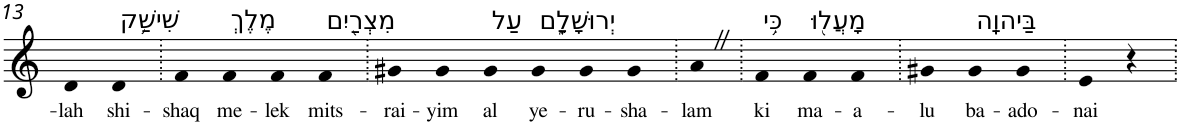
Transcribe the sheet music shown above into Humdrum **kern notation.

**kern	**text
*part1	*part1
*staff1	*staff1
*I"Piano	*
*I'Pno	*
!!LO:PB:g=z
*clefG2	*
*k[]	*
=13	=13
!	!LO:LY:b
4d	-lah
!LO:TX:a:t=שִׁישַׁ֥ק	!
!	!LO:LY:b
4d	shi-
=14.	=14.
!	!LO:LY:b
4f	-shaq
!LO:TX:a:t=מֶלֶךְ	!
!	!LO:LY:b
4f	me-
!	!LO:LY:b
4f	-lek
!LO:TX:a:t=מִצְרַ֖יִם	!
!	!LO:LY:b
4f	mits-
=15.	=15.
!	!LO:LY:b
4g#X	-rai-
!	!LO:LY:b
4g#	-yim
!LO:TX:a:t=עַל	!
!	!LO:LY:b
4g#	al
!LO:TX:a:t=יְרוּשָׁלִָ֑ם	!
!	!LO:LY:b
4g#	ye-
!	!LO:LY:b
4g#	-ru-
!	!LO:LY:b
4g#	-sha-
=16.	=16.
!	!LO:LY:b
4aZ	-lam
=17.	=17.
!LO:TX:a:t=כִּ֥י	!
!	!LO:LY:b
4f	ki
!LO:TX:a:t=מָעֲל֖וּ	!
!	!LO:LY:b
4f	ma-
!	!LO:LY:b
4f	-a-
=18.	=18.
!	!LO:LY:b
4g#X	-lu
!LO:TX:a:t=בַּיהוָֽה	!
!	!LO:LY:b
4g#	ba-
!	!LO:LY:b
4g#	-ado-
=19.	=19.
!	!LO:LY:b
4e	-nai
4r	.
=.	=.
*-	*-
